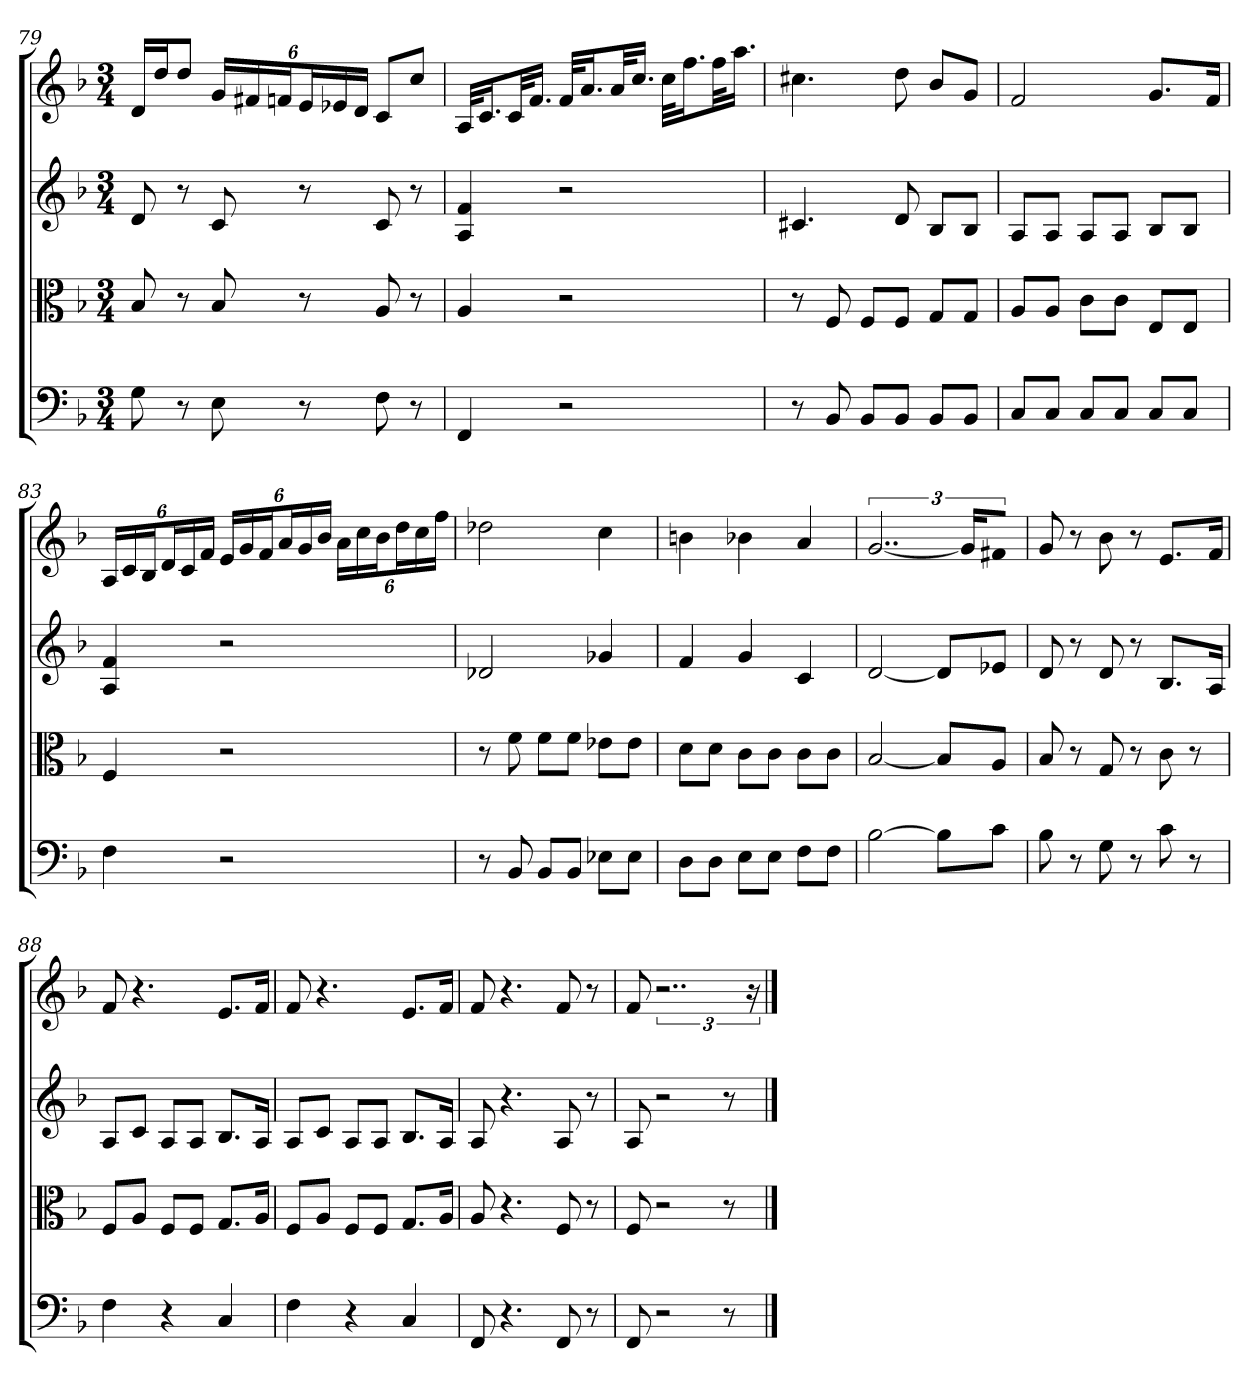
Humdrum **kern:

**kern	**kern	**kern	**kern
*part4	*part3	*part2	*part1
*staff4	*staff3	*staff2	*staff1
*clefF4	*clefC3	*	*
*k[b-]	*k[b-]	*k[b-]	*k[b-]
*F:	*F:	*F:	*F:
*M3/4	*M3/4	*M3/4	*M3/4
=79	=79	=79	=79
8G	8B-	8d	16dLL
.	.	.	16ddJ
8r	8r	8r	8ddJ
8E	8B-	8c	24gLL
.	.	.	24f#X
.	.	.	24fnJ
8r	8r	8r	24eL
.	.	.	24e-X
.	.	.	24dJJ
8F	8A	8c	8cL
8r	8r	8r	8ccJ
=80	=80	=80	=80
4FF	4A	4A 4f	32AKLL
.	.	.	16.cJ
.	.	.	32cKL
.	.	.	16.fJJ
2r	2r	2r	32fKLL
.	.	.	16.aJ
.	.	.	32aKL
.	.	.	16.ccJJ
.	.	.	32ccKLL
.	.	.	16.ffJ
.	.	.	32ffKL
.	.	.	16.aaJJ
=81	=81	=81	=81
8r	8r	4.c#X	4.cc#X
8BB-	8F	.	.
8BB-/L	8F/L	.	.
8BB-/J	8F/J	8d	8dd
8BB-/L	8G/L	8B-L	8b-L
8BB-/J	8G/J	8B-J	8gJ
=82	=82	=82	=82
8C/L	8A/L	8AL	2f
8C/J	8A/J	8AJ	.
8C/L	8c\L	8AL	.
8C/J	8c\J	8AJ	.
8C/L	8E/L	8B-L	8.gL
8C/J	8E/J	8B-J	.
.	.	.	16fJk
=83	=83	=83	=83
4F	4F	4A 4f	24ALL
.	.	.	24c
.	.	.	24B-J
.	.	.	24dL
.	.	.	24c
.	.	.	24fJJ
2r	2r	2r	24eLL
.	.	.	24g
.	.	.	24fJ
.	.	.	24aL
.	.	.	24g
.	.	.	24b-JJ
.	.	.	24aLL
.	.	.	24cc
.	.	.	24b-J
.	.	.	24ddL
.	.	.	24cc
.	.	.	24ffJJ
=84	=84	=84	=84
8r	8r	2d-X	2dd-X
8BB-	8f	.	.
8BB-/L	8f\L	.	.
8BB-/J	8f\J	.	.
8E-X\L	8e-X\L	4g-X	4cc
8E-\J	8e-\J	.	.
=85	=85	=85	=85
8D\L	8d\L	4f	4bn
8D\J	8d\J	.	.
8E\L	8c\L	4g	4b-X
8E\J	8c\J	.	.
8F\L	8c\L	4c	4a
8F\J	8c\J	.	.
=86	=86	=86	=86
[2B-	[2B-	[2d	[3..g
8B-\L]	8B-/L]	8dL]	.
.	.	.	24gKL]
8c\J	8A/J	8e-XJ	8f#XJ
=87	=87	=87	=87
8B-	8B-	8d	8g
8r	8r	8r	8r
8G	8G	8d	8b-
8r	8r	8r	8r
8c	8c	8.B-L	8.eL
8r	8r	.	.
.	.	16AJk	16fJk
=88	=88	=88	=88
4F	8F/L	8AL	8f
.	8A/J	8cJ	4.r
4r	8F/L	8AL	.
.	8F/J	8AJ	.
4C	8.G/L	8.B-L	8.eL
.	16A/Jk	16AJk	16fJk
=89	=89	=89	=89
4F	8F/L	8AL	8f
.	8A/J	8cJ	4.r
4r	8F/L	8AL	.
.	8F/J	8AJ	.
4C	8.G/L	8.B-L	8.eL
.	16A/Jk	16AJk	16fJk
=90	=90	=90	=90
8FF	8A	8A	8f
4.r	4.r	4.r	4.r
8FF	8F	8A	8f
8r	8r	8r	8r
=91	=91	=91	=91
8FF	8F	8A	8f
2r	2r	2r	3..r
8r	8r	8r	.
.	.	.	24r
==	==	==	==
*-	*-	*-	*-
